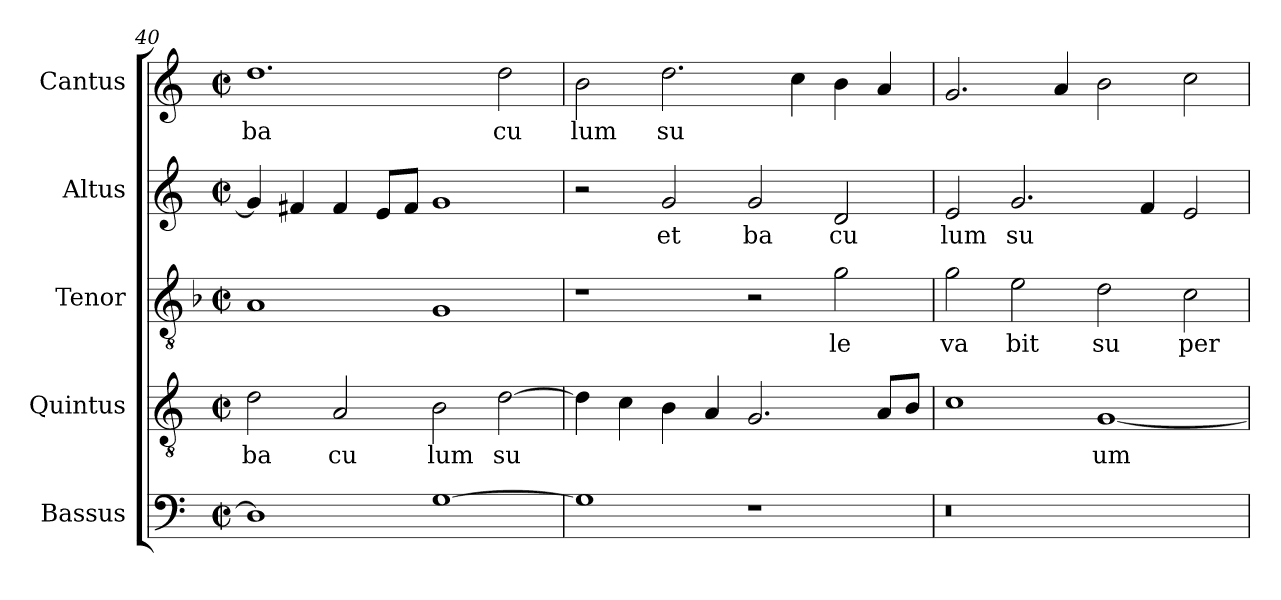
**kern	**kern	**text	**kern	**text	**kern	**text	**kern	**text
*part5	*part4	*part4	*part3	*part3	*part2	*part2	*part1	*part1
*staff5	*staff4	*staff4	*staff3	*staff3	*staff2	*staff2	*staff1	*staff1
*I"Bassus	*I"Quintus	*	*I"Tenor	*	*I"Altus	*	*I"Cantus	*
*clefF4	*clefGv2	*	*clefGv2	*	*clefG2	*	*clefG2	*
*	*	*	*k[b-]	*	*	*	*	*
*	*	*	*F:	*	*	*	*	*
*M2/2	*M2/2	*	*M2/2	*	*M2/2	*	*M2/2	*
*met(c|)	*met(c|)	*	*met(c|)	*	*met(c|)	*	*met(c|)	*
=40	=40	=40	=40	=40	=40	=40	=40	=40
!	!	!LO:LY:b:cj	!	!	!	!	!	!LO:LY:b:cj
1D]	2d\	ba	1A	.	4g/]	.	1.dd	ba
.	.	.	.	.	4f#/	.	.	.
!	!	!LO:LY:b:cj	!	!	!	!	!	!
.	2A/	cu	.	.	4f#/	.	.	.
.	.	.	.	.	8e/L	.	.	.
.	.	.	.	.	8f#/J	.	.	.
!	!	!LO:LY:b:cj	!	!	!	!	!	!
[>1G	2B\	lum	1G	.	1g	.	.	.
!	!	!LO:LY:b:cj	!	!	!	!	!	!LO:LY:b:cj
.	[>2d\	su	.	.	.	.	2dd\	cu
=41	=41	=41	=41	=41	=41	=41	=41	=41
!	!	!	!	!	!	!	!	!LO:LY:b:cj
1G]	4d\]	.	1r	.	2r	.	2b\	lum
.	4c\	.	.	.	.	.	.	.
!	!	!	!	!	!	!LO:LY:b:cj	!	!LO:LY:b:cj
.	4B\	.	.	.	2g/	et	2.dd\	su
.	4A/	.	.	.	.	.	.	.
!	!	!	!	!	!	!LO:LY:b:cj	!	!
1r	2.G/	.	2r	.	2g/	ba	.	.
.	.	.	.	.	.	.	4cc\	.
!	!	!	!	!LO:LY:b:cj	!	!LO:LY:b:cj	!	!
.	.	.	2g\	le	2d/	cu	4b\	.
.	8A/L	.	.	.	.	.	4a/	.
.	8B/J	.	.	.	.	.	.	.
=42	=42	=42	=42	=42	=42	=42	=42	=42
!	!	!	!	!LO:LY:b:cj	!	!LO:LY:b:cj	!	!
0r	1c	.	2g\	va	2e/	lum	2.g/	.
!	!	!	!	!LO:LY:b:cj	!	!LO:LY:b:cj	!	!
.	.	.	2e\	bit	2.g/	su	.	.
.	.	.	.	.	.	.	4a/	.
!	!	!LO:LY:b:cj	!	!LO:LY:b:cj	!	!	!	!
.	[>1G	um	2d\	su	.	.	2b\	.
.	.	.	.	.	4f/	.	.	.
!	!	!	!	!LO:LY:b:cj	!	!	!	!
.	.	.	2c\	per	2e/	.	2cc\	.
=	=	=	=	=	=	=	=	=
*-	*-	*-	*-	*-	*-	*-	*-	*-
